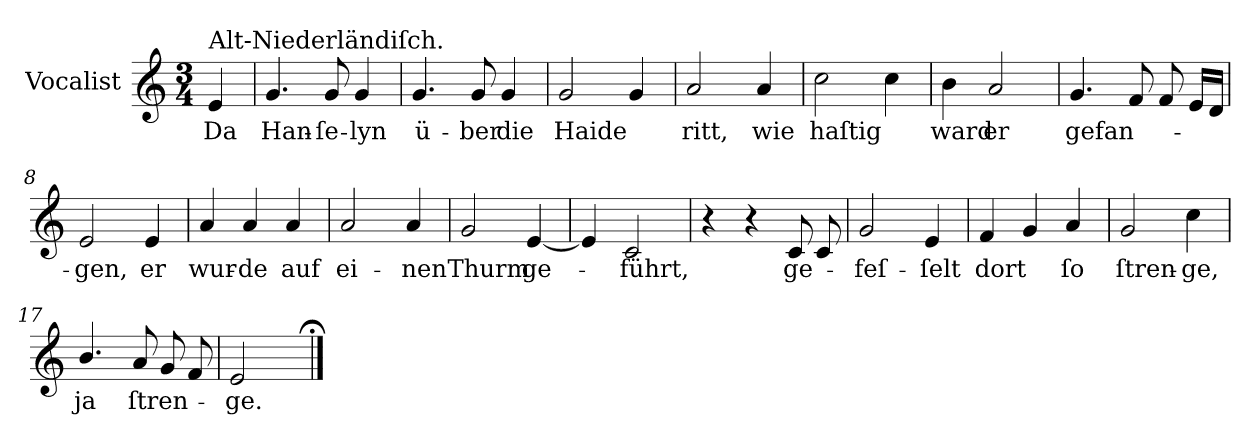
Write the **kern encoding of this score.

**kern	**text
*part1	*part1
*staff1	*staff1
*I"Vocalist	*
*k[]	*
*C:	*
*M3/4	*
=	=
!LO:TX:a:t=Alt-Niederländiſch.	!
4e	Da
=1	=1
4.g	Han-
8g	-ſe-
4g	-lyn
=2	=2
4.g	ü-
8g	-ber
4g	die
=3	=3
2g	Haide
4g	.
=4	=4
2a	ritt,
4a	wie
=5	=5
2cc	haſtig
4cc	.
=6	=6
4b	ward
2a	er
=7	=7
4.g	gefan-
8f	.
8f	.
16eLL	.
16dJJ	.
=8	=8
2e	-gen,
4e	er
=9	=9
4a	wur-
4a	-de
4a	auf
=10	=10
2a	ei-
4a	-nen
=11	=11
2g	Thurm
[4e	ge-
=12	=12
4e]	.
2c	-führt,
=13	=13
4r	.
4r	.
8c	ge-
8c	.
=14	=14
2g	-feſ-
4e	-ſelt
=15	=15
4f	dort
4g	.
4a	ſo
=16	=16
2g	ſtren-
4cc	-ge,
=17	=17
4.b/	ja
8a	ſtren-
8g	.
8f	.
=18	=18
2e	-ge.
==;	==;
*-	*-
